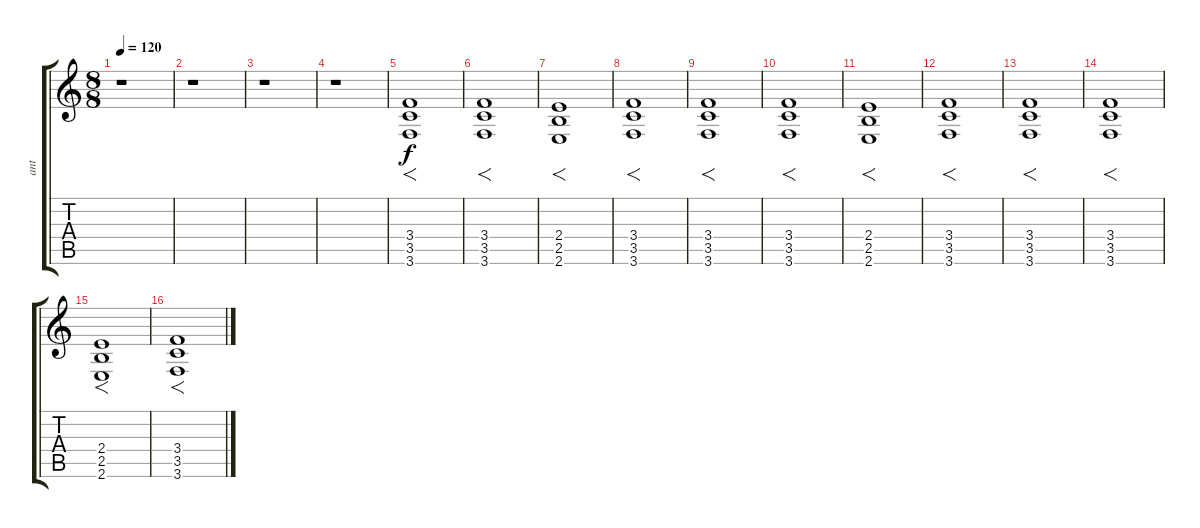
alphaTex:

\track ("ant" "ant") {instrument distortionguitar}
\staff {score tabs}
\tuning (E4 B3 G3 D3 A2 D2) {hide}
\ts (8 8)
\tempo 120
\clef g2
\ks c
r.1{dy f instrument distortionguitar} |
r.1 |
r.1 |
r.1 |
(3.4 3.5 3.6).1{f} |
(3.4 3.5 3.6).1{f} |
(2.4 2.5 2.6).1{f} |
(3.4 3.5 3.6).1{f} |
(3.4 3.5 3.6).1{f} |
(3.4 3.5 3.6).1{f} |
(2.4 2.5 2.6).1{f} |
(3.4 3.5 3.6).1{f} |
(3.4 3.5 3.6).1{f} |
(3.4 3.5 3.6).1{f} |
(2.4 2.5 2.6).1{f} |
(3.4 3.5 3.6).1{f}
